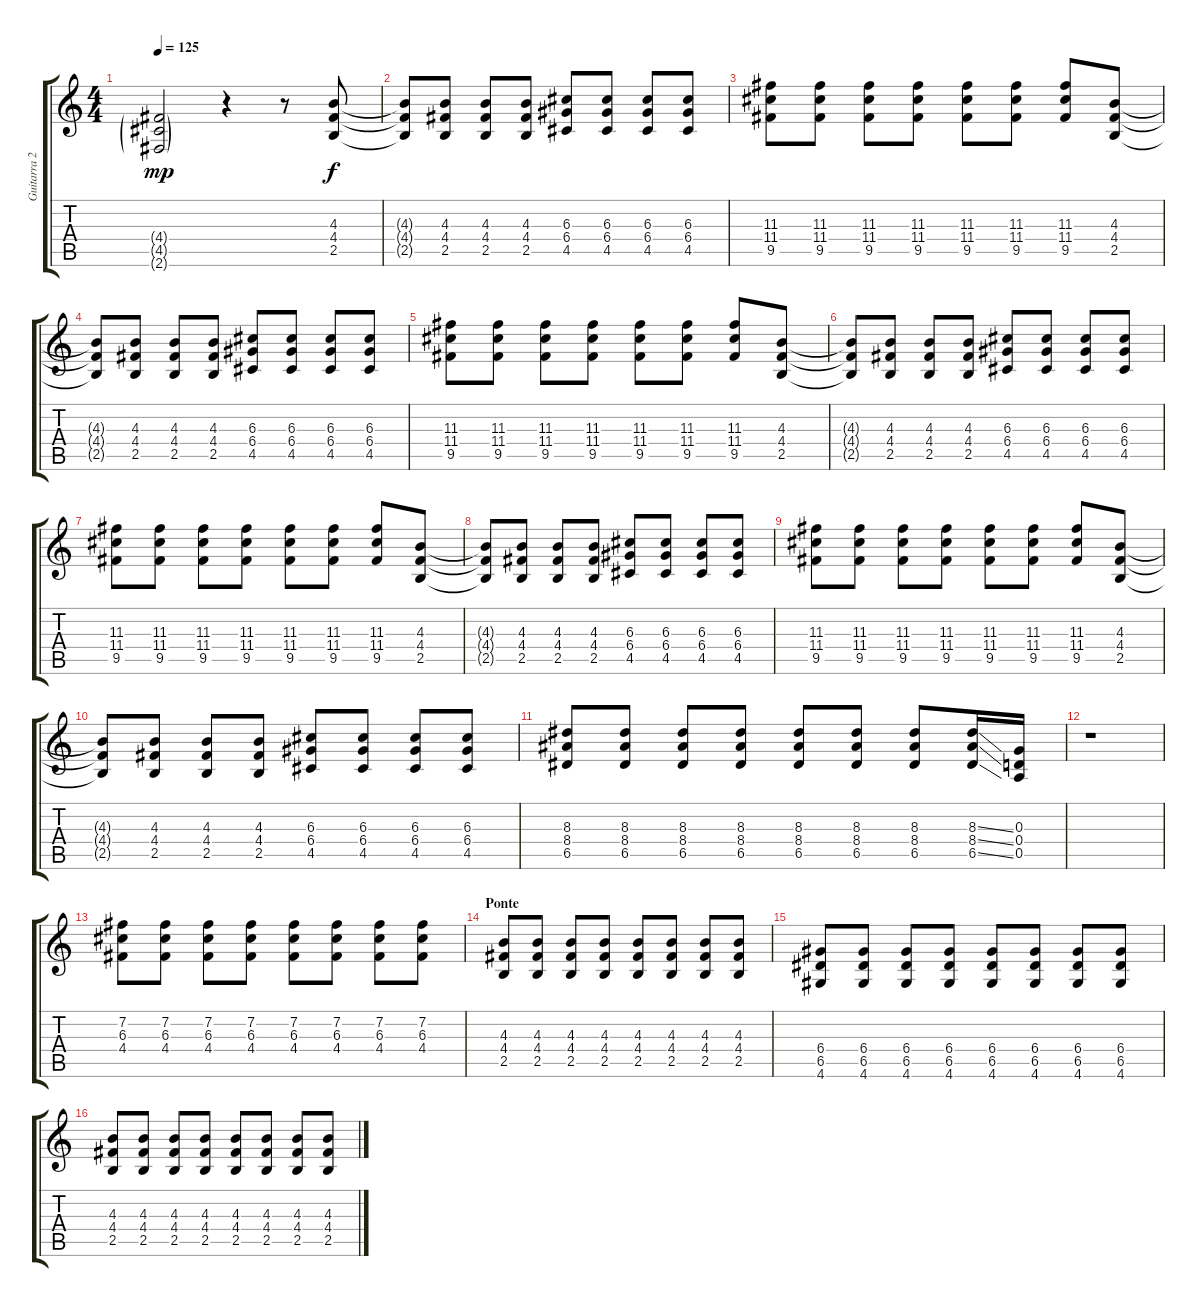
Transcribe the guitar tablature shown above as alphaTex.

\track ("Guitarra 2" "Guitarra 2") {instrument distortionguitar}
\staff {score tabs}
\tuning (E4 B3 G3 D3 A2 E2) {hide}
\ts (4 4)
\tempo 125
\clef g2
\ks c
(4.4{g} 4.5{g} 2.6{g}).2{dy mp} r.4 r.8 (4.3 4.4 2.5).8{dy f} |
(4.3{t} 4.4{t} 2.5{t}).8 (4.3 4.4 2.5).8 (4.3 4.4 2.5).8 (4.3 4.4 2.5).8 (6.3 6.4 4.5).8 (6.3 6.4 4.5).8 (6.3 6.4 4.5).8 (6.3 6.4 4.5).8 |
(11.3 11.4 9.5).8 (11.3 11.4 9.5).8 (11.3 11.4 9.5).8 (11.3 11.4 9.5).8 (11.3 11.4 9.5).8 (11.3 11.4 9.5).8 (11.3 11.4 9.5).8 (4.3 4.4 2.5).8 |
(4.3{t} 4.4{t} 2.5{t}).8 (4.3 4.4 2.5).8 (4.3 4.4 2.5).8 (4.3 4.4 2.5).8 (6.3 6.4 4.5).8 (6.3 6.4 4.5).8 (6.3 6.4 4.5).8 (6.3 6.4 4.5).8 |
(11.3 11.4 9.5).8 (11.3 11.4 9.5).8 (11.3 11.4 9.5).8 (11.3 11.4 9.5).8 (11.3 11.4 9.5).8 (11.3 11.4 9.5).8 (11.3 11.4 9.5).8 (4.3 4.4 2.5).8 |
(4.3{t} 4.4{t} 2.5{t}).8 (4.3 4.4 2.5).8 (4.3 4.4 2.5).8 (4.3 4.4 2.5).8 (6.3 6.4 4.5).8 (6.3 6.4 4.5).8 (6.3 6.4 4.5).8 (6.3 6.4 4.5).8 |
(11.3 11.4 9.5).8 (11.3 11.4 9.5).8 (11.3 11.4 9.5).8 (11.3 11.4 9.5).8 (11.3 11.4 9.5).8 (11.3 11.4 9.5).8 (11.3 11.4 9.5).8 (4.3 4.4 2.5).8 |
(4.3{t} 4.4{t} 2.5{t}).8 (4.3 4.4 2.5).8 (4.3 4.4 2.5).8 (4.3 4.4 2.5).8 (6.3 6.4 4.5).8 (6.3 6.4 4.5).8 (6.3 6.4 4.5).8 (6.3 6.4 4.5).8 |
(11.3 11.4 9.5).8 (11.3 11.4 9.5).8 (11.3 11.4 9.5).8 (11.3 11.4 9.5).8 (11.3 11.4 9.5).8 (11.3 11.4 9.5).8 (11.3 11.4 9.5).8 (4.3 4.4 2.5).8 |
(4.3{t} 4.4{t} 2.5{t}).8 (4.3 4.4 2.5).8 (4.3 4.4 2.5).8 (4.3 4.4 2.5).8 (6.3 6.4 4.5).8 (6.3 6.4 4.5).8 (6.3 6.4 4.5).8 (6.3 6.4 4.5).8 |
(8.3 8.4 6.5).8 (8.3 8.4 6.5).8 (8.3 8.4 6.5).8 (8.3 8.4 6.5).8 (8.3 8.4 6.5).8 (8.3 8.4 6.5).8 (8.3 8.4 6.5).8 (8.3{ss} 8.4{ss} 6.5{ss}).16 (0.3 0.4 0.5).16 |
r.1 |
(7.2 6.3 4.4).8{instrument distortionguitar} (7.2 6.3 4.4).8 (7.2 6.3 4.4).8 (7.2 6.3 4.4).8 (7.2 6.3 4.4).8 (7.2 6.3 4.4).8 (7.2 6.3 4.4).8 (7.2 6.3 4.4).8 |
\section ("" "Ponte")
(4.3 4.4 2.5).8 (4.3 4.4 2.5).8 (4.3 4.4 2.5).8 (4.3 4.4 2.5).8 (4.3 4.4 2.5).8 (4.3 4.4 2.5).8 (4.3 4.4 2.5).8 (4.3 4.4 2.5).8 |
(6.4 6.5 4.6).8 (6.4 6.5 4.6).8 (6.4 6.5 4.6).8 (6.4 6.5 4.6).8 (6.4 6.5 4.6).8 (6.4 6.5 4.6).8 (6.4 6.5 4.6).8 (6.4 6.5 4.6).8 |
(4.3 4.4 2.5).8 (4.3 4.4 2.5).8 (4.3 4.4 2.5).8 (4.3 4.4 2.5).8 (4.3 4.4 2.5).8 (4.3 4.4 2.5).8 (4.3 4.4 2.5).8 (4.3 4.4 2.5).8
